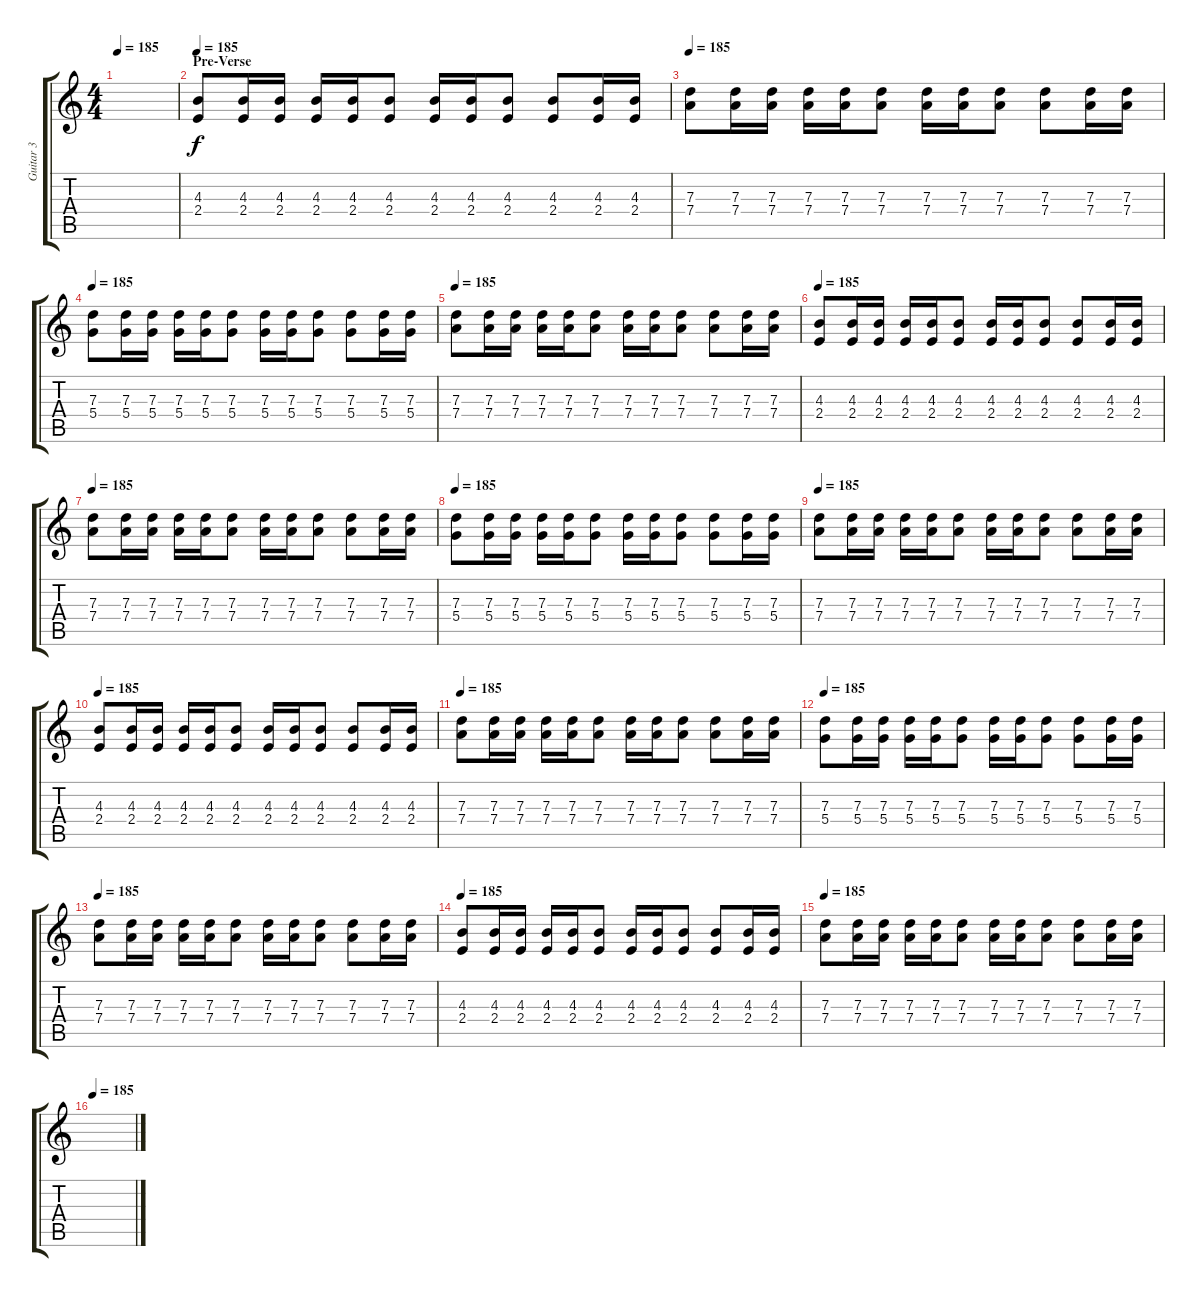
\track ("Guitar 3 " "Guitar 3 ") {instrument distortionguitar}
\staff {score tabs}
\tuning (E4 B3 G3 D3 A2 E2) {hide}
\ts (4 4)
\tempo 185
\clef g2
\ks c
|
\section ("" "Pre-Verse")
\tempo 185
(4.3 2.4).8 (4.3 2.4).16 (4.3 2.4).16 (4.3 2.4).16 (4.3 2.4).16 (4.3 2.4).8 (4.3 2.4).16 (4.3 2.4).16 (4.3 2.4).8 (4.3 2.4).8 (4.3 2.4).16 (4.3 2.4).16 |
\tempo 185
(7.3 7.4).8 (7.3 7.4).16 (7.3 7.4).16 (7.3 7.4).16 (7.3 7.4).16 (7.3 7.4).8 (7.3 7.4).16 (7.3 7.4).16 (7.3 7.4).8 (7.3 7.4).8 (7.3 7.4).16 (7.3 7.4).16 |
\tempo 185
(7.3 5.4).8 (7.3 5.4).16 (7.3 5.4).16 (7.3 5.4).16 (7.3 5.4).16 (7.3 5.4).8 (7.3 5.4).16 (7.3 5.4).16 (7.3 5.4).8 (7.3 5.4).8 (7.3 5.4).16 (7.3 5.4).16 |
\tempo 185
(7.3 7.4).8 (7.3 7.4).16 (7.3 7.4).16 (7.3 7.4).16 (7.3 7.4).16 (7.3 7.4).8 (7.3 7.4).16 (7.3 7.4).16 (7.3 7.4).8 (7.3 7.4).8 (7.3 7.4).16 (7.3 7.4).16 |
\tempo 185
(4.3 2.4).8 (4.3 2.4).16 (4.3 2.4).16 (4.3 2.4).16 (4.3 2.4).16 (4.3 2.4).8 (4.3 2.4).16 (4.3 2.4).16 (4.3 2.4).8 (4.3 2.4).8 (4.3 2.4).16 (4.3 2.4).16 |
\tempo 185
(7.3 7.4).8 (7.3 7.4).16 (7.3 7.4).16 (7.3 7.4).16 (7.3 7.4).16 (7.3 7.4).8 (7.3 7.4).16 (7.3 7.4).16 (7.3 7.4).8 (7.3 7.4).8 (7.3 7.4).16 (7.3 7.4).16 |
\tempo 185
(7.3 5.4).8 (7.3 5.4).16 (7.3 5.4).16 (7.3 5.4).16 (7.3 5.4).16 (7.3 5.4).8 (7.3 5.4).16 (7.3 5.4).16 (7.3 5.4).8 (7.3 5.4).8 (7.3 5.4).16 (7.3 5.4).16 |
\tempo 185
(7.3 7.4).8 (7.3 7.4).16 (7.3 7.4).16 (7.3 7.4).16 (7.3 7.4).16 (7.3 7.4).8 (7.3 7.4).16 (7.3 7.4).16 (7.3 7.4).8 (7.3 7.4).8 (7.3 7.4).16 (7.3 7.4).16 |
\tempo 185
(4.3 2.4).8 (4.3 2.4).16 (4.3 2.4).16 (4.3 2.4).16 (4.3 2.4).16 (4.3 2.4).8 (4.3 2.4).16 (4.3 2.4).16 (4.3 2.4).8 (4.3 2.4).8 (4.3 2.4).16 (4.3 2.4).16 |
\tempo 185
(7.3 7.4).8 (7.3 7.4).16 (7.3 7.4).16 (7.3 7.4).16 (7.3 7.4).16 (7.3 7.4).8 (7.3 7.4).16 (7.3 7.4).16 (7.3 7.4).8 (7.3 7.4).8 (7.3 7.4).16 (7.3 7.4).16 |
\tempo 185
(7.3 5.4).8 (7.3 5.4).16 (7.3 5.4).16 (7.3 5.4).16 (7.3 5.4).16 (7.3 5.4).8 (7.3 5.4).16 (7.3 5.4).16 (7.3 5.4).8 (7.3 5.4).8 (7.3 5.4).16 (7.3 5.4).16 |
\tempo 185
(7.3 7.4).8 (7.3 7.4).16 (7.3 7.4).16 (7.3 7.4).16 (7.3 7.4).16 (7.3 7.4).8 (7.3 7.4).16 (7.3 7.4).16 (7.3 7.4).8 (7.3 7.4).8 (7.3 7.4).16 (7.3 7.4).16 |
\tempo 185
(4.3 2.4).8 (4.3 2.4).16 (4.3 2.4).16 (4.3 2.4).16 (4.3 2.4).16 (4.3 2.4).8 (4.3 2.4).16 (4.3 2.4).16 (4.3 2.4).8 (4.3 2.4).8 (4.3 2.4).16 (4.3 2.4).16 |
\tempo 185
(7.3 7.4).8 (7.3 7.4).16 (7.3 7.4).16 (7.3 7.4).16 (7.3 7.4).16 (7.3 7.4).8 (7.3 7.4).16 (7.3 7.4).16 (7.3 7.4).8 (7.3 7.4).8 (7.3 7.4).16 (7.3 7.4).16 |
\tempo 185
